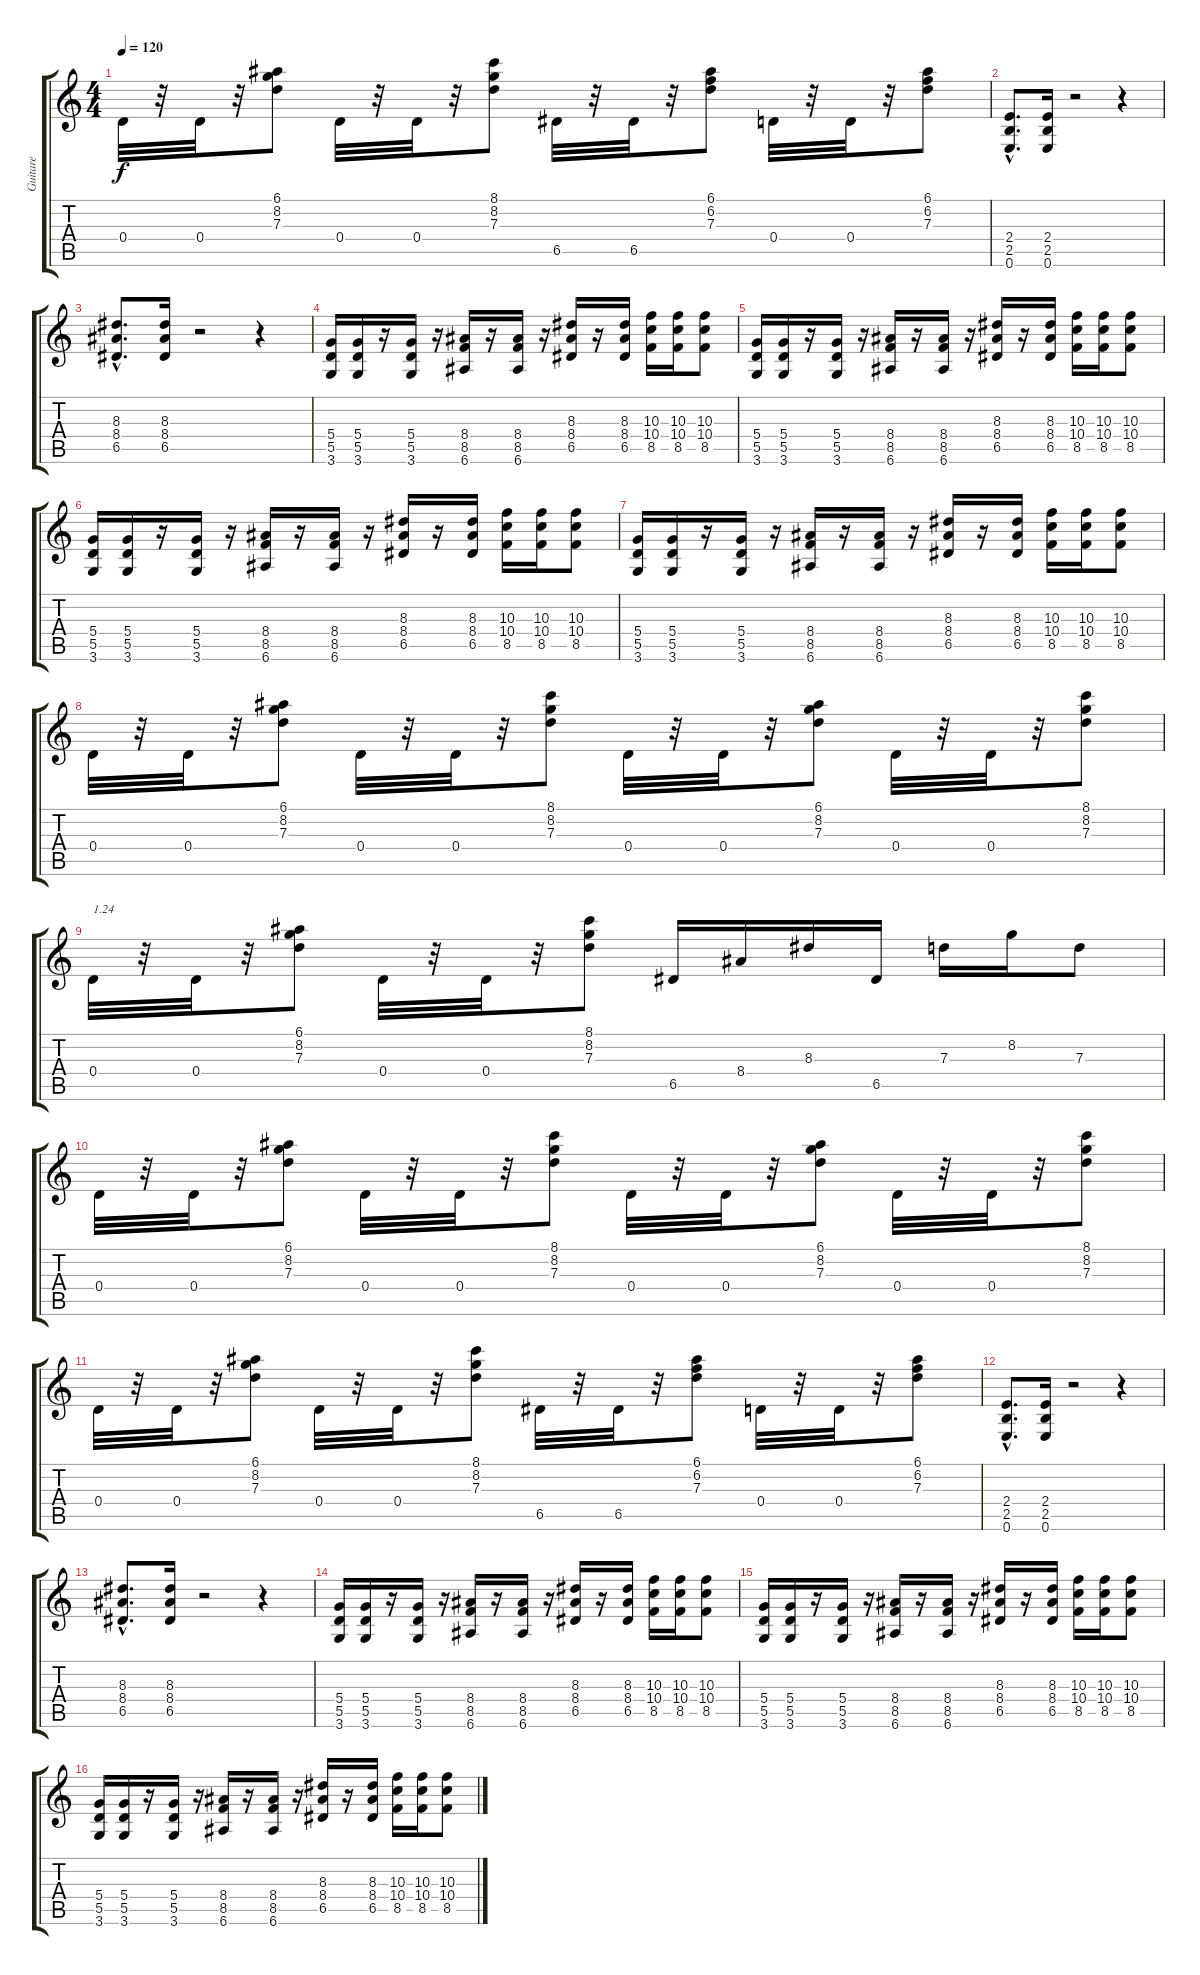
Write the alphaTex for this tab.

\track ("Guitare" "Guitare") {instrument overdrivenguitar}
\staff {score tabs}
\tuning (E4 B3 G3 D3 A2 E2) {hide}
\ts (4 4)
\tempo 120
\clef g2
\ks c
0.4.32{dy f} r.32 0.4.32 r.32 (6.1 8.2 7.3).8 0.4.32 r.32 0.4.32 r.32 (8.1 8.2 7.3).8 6.5.32 r.32 6.5.32 r.32 (6.1 6.2 7.3).8 0.4.32 r.32 0.4.32 r.32 (6.1 6.2 7.3).8 |
(2.4{hac} 2.5{hac} 0.6{hac}).8{d} (2.4 2.5 0.6).16 r.2 r.4 |
(8.3{hac} 8.4{hac} 6.5{hac}).8{d} (8.3 8.4 6.5).16 r.2 r.4 |
(5.4 5.5 3.6).16 (5.4 5.5 3.6).16 r.16 (5.4 5.5 3.6).16 r.16 (8.4 8.5 6.6).16 r.16 (8.4 8.5 6.6).16 r.16 (8.3 8.4 6.5).16 r.16 (8.3 8.4 6.5).16 (10.3 10.4 8.5).16 (10.3 10.4 8.5).16 (10.3 10.4 8.5).8 |
(5.4 5.5 3.6).16 (5.4 5.5 3.6).16 r.16 (5.4 5.5 3.6).16 r.16 (8.4 8.5 6.6).16 r.16 (8.4 8.5 6.6).16 r.16 (8.3 8.4 6.5).16 r.16 (8.3 8.4 6.5).16 (10.3 10.4 8.5).16 (10.3 10.4 8.5).16 (10.3 10.4 8.5).8 |
(5.4 5.5 3.6).16 (5.4 5.5 3.6).16 r.16 (5.4 5.5 3.6).16 r.16 (8.4 8.5 6.6).16 r.16 (8.4 8.5 6.6).16 r.16 (8.3 8.4 6.5).16 r.16 (8.3 8.4 6.5).16 (10.3 10.4 8.5).16 (10.3 10.4 8.5).16 (10.3 10.4 8.5).8 |
(5.4 5.5 3.6).16 (5.4 5.5 3.6).16 r.16 (5.4 5.5 3.6).16 r.16 (8.4 8.5 6.6).16 r.16 (8.4 8.5 6.6).16 r.16 (8.3 8.4 6.5).16 r.16 (8.3 8.4 6.5).16 (10.3 10.4 8.5).16 (10.3 10.4 8.5).16 (10.3 10.4 8.5).8 |
0.4.32 r.32 0.4.32 r.32 (6.1 8.2 7.3).8 0.4.32 r.32 0.4.32 r.32 (8.1 8.2 7.3).8 0.4.32 r.32 0.4.32 r.32 (6.1 8.2 7.3).8 0.4.32 r.32 0.4.32 r.32 (8.1 8.2 7.3).8 |
0.4.32{txt "1.24"} r.32 0.4.32 r.32 (6.1 8.2 7.3).8 0.4.32 r.32 0.4.32 r.32 (8.1 8.2 7.3).8 6.5.16 8.4.16 8.3.16 6.5.16 7.3.16 8.2.16 7.3.8 |
0.4.32 r.32 0.4.32 r.32 (6.1 8.2 7.3).8 0.4.32 r.32 0.4.32 r.32 (8.1 8.2 7.3).8 0.4.32 r.32 0.4.32 r.32 (6.1 8.2 7.3).8 0.4.32 r.32 0.4.32 r.32 (8.1 8.2 7.3).8 |
0.4.32 r.32 0.4.32 r.32 (6.1 8.2 7.3).8 0.4.32 r.32 0.4.32 r.32 (8.1 8.2 7.3).8 6.5.32 r.32 6.5.32 r.32 (6.1 6.2 7.3).8 0.4.32 r.32 0.4.32 r.32 (6.1 6.2 7.3).8 |
(2.4{hac} 2.5{hac} 0.6{hac}).8{d} (2.4 2.5 0.6).16 r.2 r.4 |
(8.3{hac} 8.4{hac} 6.5{hac}).8{d} (8.3 8.4 6.5).16 r.2 r.4 |
(5.4 5.5 3.6).16 (5.4 5.5 3.6).16 r.16 (5.4 5.5 3.6).16 r.16 (8.4 8.5 6.6).16 r.16 (8.4 8.5 6.6).16 r.16 (8.3 8.4 6.5).16 r.16 (8.3 8.4 6.5).16 (10.3 10.4 8.5).16 (10.3 10.4 8.5).16 (10.3 10.4 8.5).8 |
(5.4 5.5 3.6).16 (5.4 5.5 3.6).16 r.16 (5.4 5.5 3.6).16 r.16 (8.4 8.5 6.6).16 r.16 (8.4 8.5 6.6).16 r.16 (8.3 8.4 6.5).16 r.16 (8.3 8.4 6.5).16 (10.3 10.4 8.5).16 (10.3 10.4 8.5).16 (10.3 10.4 8.5).8 |
(5.4 5.5 3.6).16 (5.4 5.5 3.6).16 r.16 (5.4 5.5 3.6).16 r.16 (8.4 8.5 6.6).16 r.16 (8.4 8.5 6.6).16 r.16 (8.3 8.4 6.5).16 r.16 (8.3 8.4 6.5).16 (10.3 10.4 8.5).16 (10.3 10.4 8.5).16 (10.3 10.4 8.5).8
